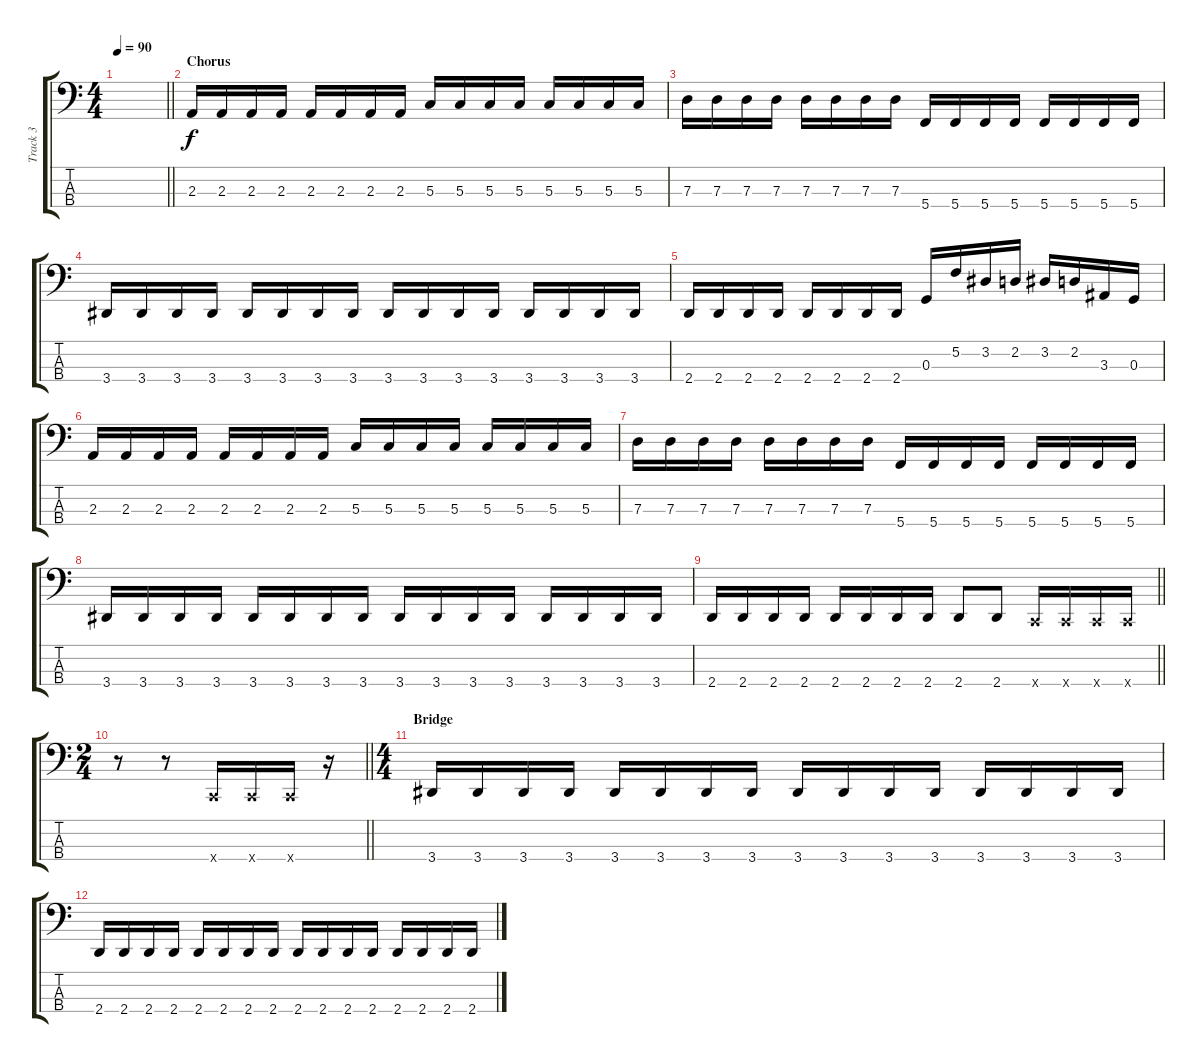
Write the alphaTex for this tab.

\track ("Track 3" "Track 3") {instrument electricbasspick}
\staff {score tabs}
\tuning (F2 C2 G1 C1) {hide}
\ts (4 4)
\tempo 90
\clef f4
\barLineRight lightlight
\ks c
|
\section ("" "Chorus")
2.3.16 2.3.16 2.3.16 2.3.16 2.3.16 2.3.16 2.3.16 2.3.16 5.3.16 5.3.16 5.3.16 5.3.16 5.3.16 5.3.16 5.3.16 5.3.16 |
7.3.16 7.3.16 7.3.16 7.3.16 7.3.16 7.3.16 7.3.16 7.3.16 5.4.16 5.4.16 5.4.16 5.4.16 5.4.16 5.4.16 5.4.16 5.4.16 |
3.4.16 3.4.16 3.4.16 3.4.16 3.4.16 3.4.16 3.4.16 3.4.16 3.4.16 3.4.16 3.4.16 3.4.16 3.4.16 3.4.16 3.4.16 3.4.16 |
2.4.16 2.4.16 2.4.16 2.4.16 2.4.16 2.4.16 2.4.16 2.4.16 0.3.16 5.2.16 3.2.16 2.2.16 3.2.16 2.2.16 3.3.16 0.3.16 |
2.3.16 2.3.16 2.3.16 2.3.16 2.3.16 2.3.16 2.3.16 2.3.16 5.3.16 5.3.16 5.3.16 5.3.16 5.3.16 5.3.16 5.3.16 5.3.16 |
7.3.16 7.3.16 7.3.16 7.3.16 7.3.16 7.3.16 7.3.16 7.3.16 5.4.16 5.4.16 5.4.16 5.4.16 5.4.16 5.4.16 5.4.16 5.4.16 |
3.4.16 3.4.16 3.4.16 3.4.16 3.4.16 3.4.16 3.4.16 3.4.16 3.4.16 3.4.16 3.4.16 3.4.16 3.4.16 3.4.16 3.4.16 3.4.16 |
\barLineRight lightlight
2.4.16 2.4.16 2.4.16 2.4.16 2.4.16 2.4.16 2.4.16 2.4.16 2.4.8 2.4.8 0.4{x}.16 0.4{x}.16 0.4{x}.16 0.4{x}.16 |
\ts (2 4)
\barLineRight lightlight
r.8 r.8 0.4{x}.16 0.4{x}.16 0.4{x}.16 r.16 |
\ts (4 4)
\section ("" "Bridge")
3.4.16 3.4.16 3.4.16 3.4.16 3.4.16 3.4.16 3.4.16 3.4.16 3.4.16 3.4.16 3.4.16 3.4.16 3.4.16 3.4.16 3.4.16 3.4.16 |
2.4.16 2.4.16 2.4.16 2.4.16 2.4.16 2.4.16 2.4.16 2.4.16 2.4.16 2.4.16 2.4.16 2.4.16 2.4.16 2.4.16 2.4.16 2.4.16
